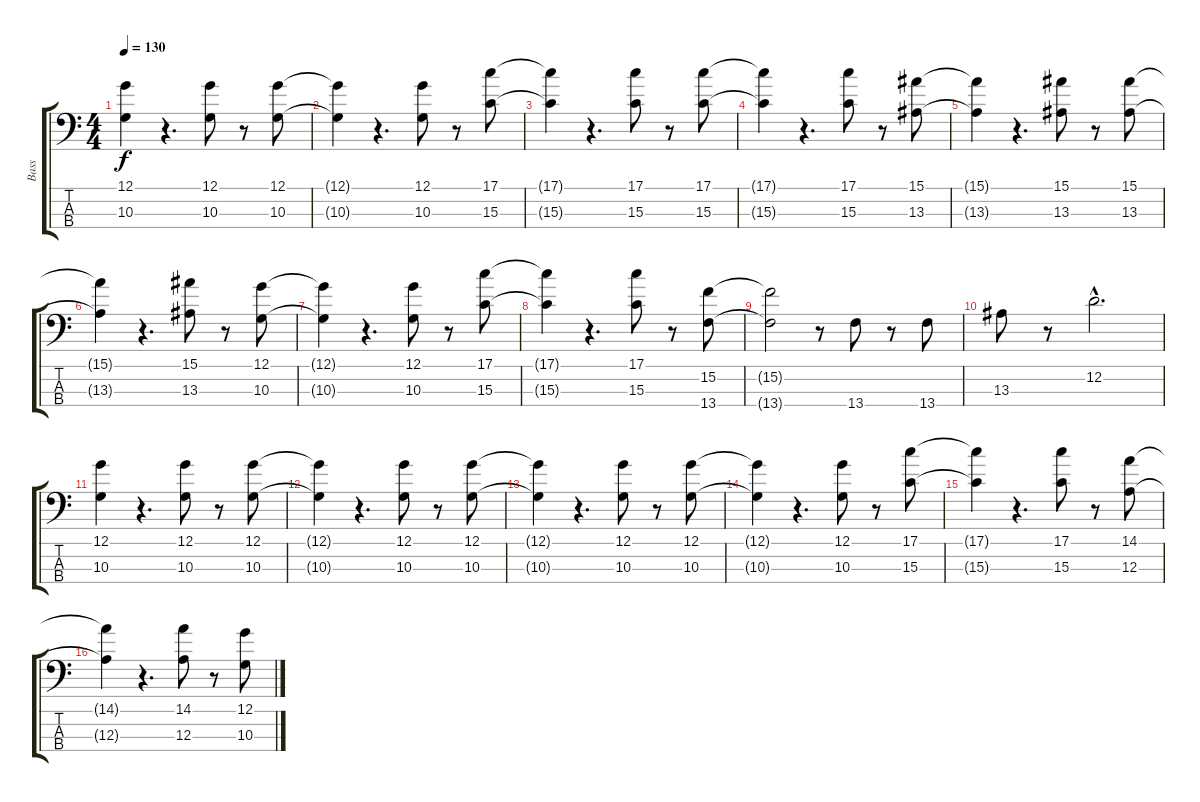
\track ("Bass" "Bass") {instrument slapbass2}
\staff {score tabs}
\tuning (G2 D2 A1 E1) {hide}
\ts (4 4)
\tempo 130
\clef f4
\ks c
(12.1{t} 10.3{t}).4{dy f} r.4{d} (12.1 10.3).8 r.8 (12.1 10.3).8 |
(12.1{t} 10.3{t}).4 r.4{d} (12.1 10.3).8 r.8 (17.1 15.3).8 |
(17.1{t} 15.3{t}).4 r.4{d} (17.1 15.3).8 r.8 (17.1 15.3).8 |
(17.1{t} 15.3{t}).4 r.4{d} (17.1 15.3).8 r.8 (15.1 13.3).8 |
(15.1{t} 13.3{t}).4 r.4{d} (15.1 13.3).8 r.8 (15.1 13.3).8 |
(15.1{t} 13.3{t}).4 r.4{d} (15.1 13.3).8 r.8 (12.1 10.3).8 |
(12.1{t} 10.3{t}).4 r.4{d} (12.1 10.3).8 r.8 (17.1 15.3).8 |
(17.1{t} 15.3{t}).4 r.4{d} (17.1 15.3).8 r.8 (15.2 13.4).8 |
(15.2{t} 13.4{t}).2 r.8 13.4.8 r.8 13.4.8 |
13.3.8 r.8 12.2{hac}.2{d} |
(12.1 10.3).4 r.4{d} (12.1 10.3).8 r.8 (12.1 10.3).8 |
(12.1{t} 10.3{t}).4 r.4{d} (12.1 10.3).8 r.8 (12.1 10.3).8 |
(12.1{t} 10.3{t}).4 r.4{d} (12.1 10.3).8 r.8 (12.1 10.3).8 |
(12.1{t} 10.3{t}).4 r.4{d} (12.1 10.3).8 r.8 (17.1 15.3).8 |
(17.1{t} 15.3{t}).4 r.4{d} (17.1 15.3).8 r.8 (14.1 12.3).8 |
(14.1{t} 12.3{t}).4 r.4{d} (14.1 12.3).8 r.8 (12.1 10.3).8
